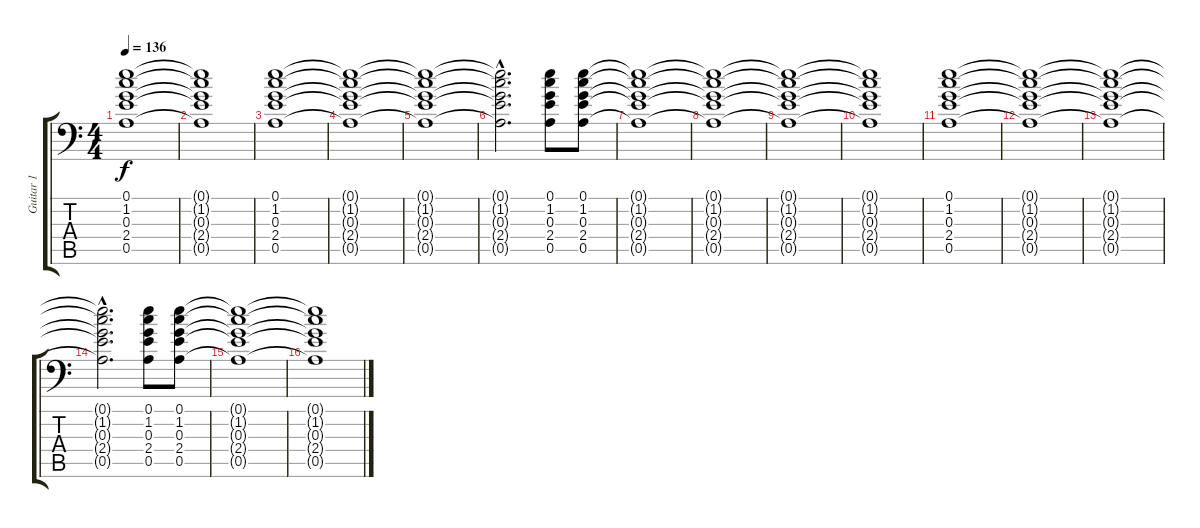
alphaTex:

\track ("Guitar 1" "Guitar 1") {instrument distortionguitar}
\staff {score tabs}
\tuning (E4 B3 G3 D3 A2 A1) {hide}
\ts (4 4)
\tempo 136
\clef f4
\ks c
(0.1{t} 1.2{t} 0.3{t} 2.4{t} 0.5{t}).1{dy f} |
(0.1{t} 1.2{t} 0.3{t} 2.4{t} 0.5{t}).1 |
(0.1 1.2 0.3 2.4 0.5).1 |
(0.1{t} 1.2{t} 0.3{t} 2.4{t} 0.5{t}).1 |
(0.1{t} 1.2{t} 0.3{t} 2.4{t} 0.5{t}).1 |
(0.1{hac t} 1.2{hac t} 0.3{hac t} 2.4{hac t} 0.5{hac t}).2{d} (0.1 1.2 0.3 2.4 0.5).8 (0.1 1.2 0.3 2.4 0.5).8 |
(0.1{t} 1.2{t} 0.3{t} 2.4{t} 0.5{t}).1 |
(0.1{t} 1.2{t} 0.3{t} 2.4{t} 0.5{t}).1 |
(0.1{t} 1.2{t} 0.3{t} 2.4{t} 0.5{t}).1 |
(0.1{t} 1.2{t} 0.3{t} 2.4{t} 0.5{t}).1 |
(0.1 1.2 0.3 2.4 0.5).1 |
(0.1{t} 1.2{t} 0.3{t} 2.4{t} 0.5{t}).1 |
(0.1{t} 1.2{t} 0.3{t} 2.4{t} 0.5{t}).1 |
(0.1{hac t} 1.2{hac t} 0.3{hac t} 2.4{hac t} 0.5{hac t}).2{d} (0.1 1.2 0.3 2.4 0.5).8 (0.1 1.2 0.3 2.4 0.5).8 |
(0.1{t} 1.2{t} 0.3{t} 2.4{t} 0.5{t}).1 |
(0.1{t} 1.2{t} 0.3{t} 2.4{t} 0.5{t}).1
